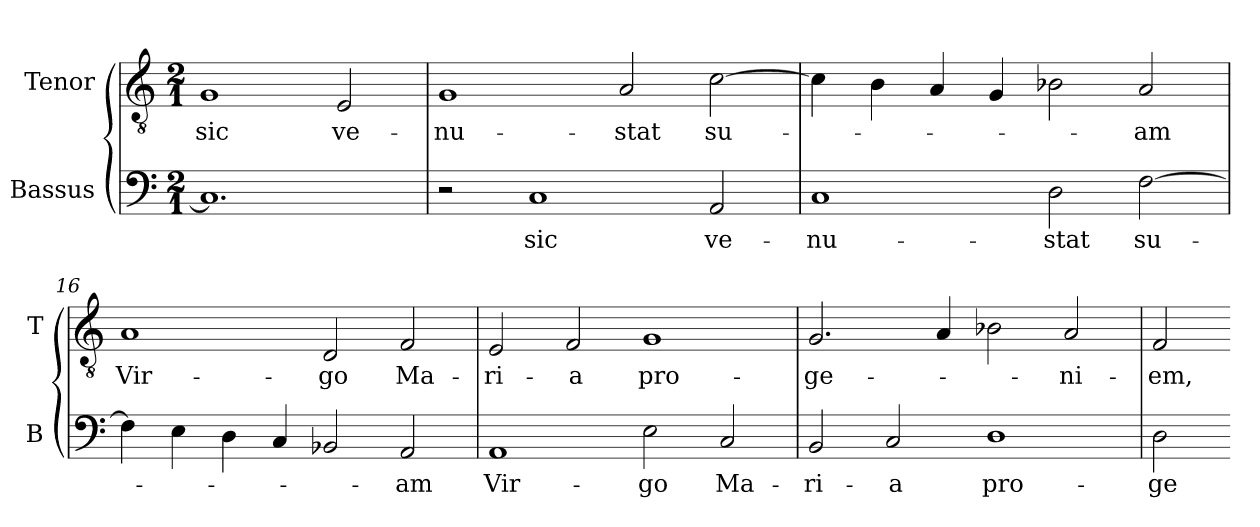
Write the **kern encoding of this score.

**kern	**text	**kern	**text
*part2	*part2	*part1	*part1
*staff2	*staff2	*staff1	*staff1
*I"Bassus	*	*I"Tenor	*
*I'B	*	*I'T	*
*clefF4	*	*clefGv2	*
*k[]	*	*k[]	*
*G:mix	*	*G:mix	*
*M2/1	*	*M2/1	*
=	=	=	=
1.C]	.	1G	sic
.	.	2E	ve-
=14	=14	=14	=14
2r	.	1G	-nu-
1C	sic	.	.
.	.	2A	-stat
2AA	ve-	[2c	su-
=15	=15	=15	=15
1C	-nu-	4c]	.
.	.	4B	.
.	.	4A	.
.	.	4G	.
2D	-stat	2B-X	.
[2F	su-	2A	-am
=16	=16	=16	=16
4F]	.	1A	Vir-
4E	.	.	.
4D	.	.	.
4C	.	.	.
2BB-X	.	2D	-go
2AA	am	2F	Ma-
=17	=17	=17	=17
1AA	Vir-	2E	-ri-
.	.	2F	-a
2E	-go	1G	pro-
2C	Ma-	.	.
=18	=18	=18	=18
2BB	-ri-	2.G	-ge-
2C	-a	.	.
.	.	4A	.
1D	pro-	2B-X	.
.	.	2A	-ni-
=19	=19	=19	=19
2D	-ge-	2F	-em,
=-	=-	=-	=-
*-	*-	*-	*-
